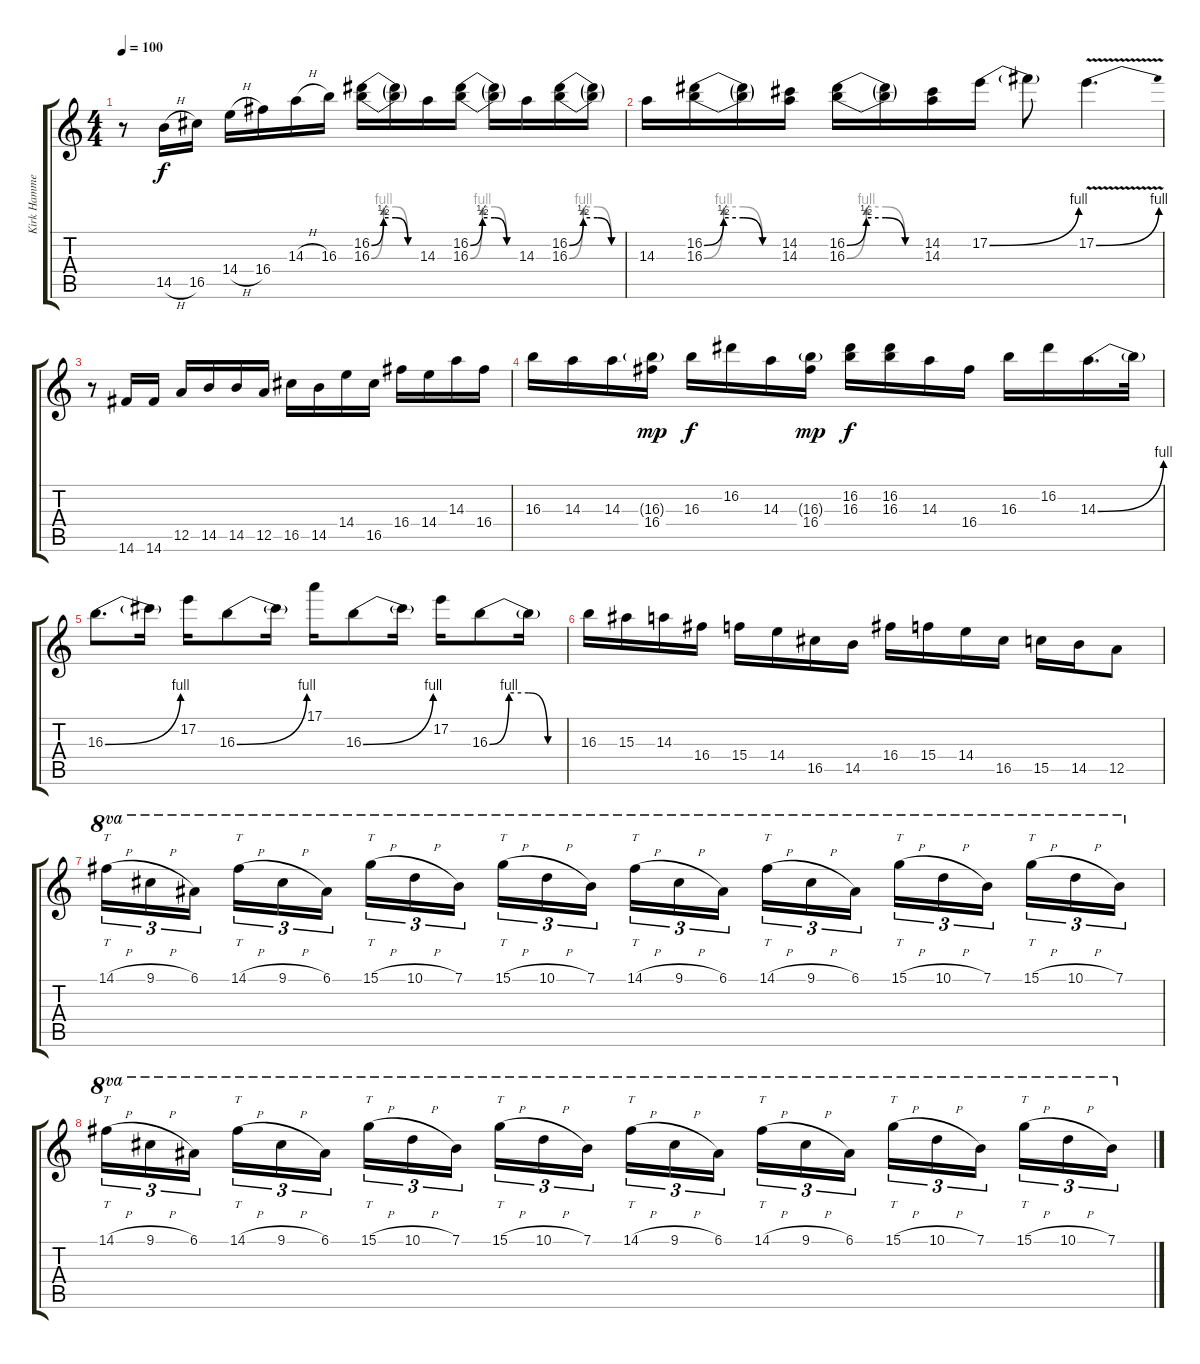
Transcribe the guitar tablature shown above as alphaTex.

\track ("Kirk Hammett" "Kirk Hamme") {instrument distortionguitar}
\staff {score tabs}
\tuning (E4 B3 G3 D3 A2 E2) {hide}
\ts (4 4)
\tempo 100
\clef g2
\ks c
r.8{dy f} 14.5{h}.16 16.5.16 14.4{h}.16 16.4.16 14.3{h}.16 16.3.16 (16.2{be (custom 0 0 15 2 30 2 45 0 60 0)} 16.3{be (custom 0 0 15 4 30 4 45 0 60 0)}).16 (16.2{t} 16.3{t}).16 14.3.16 (16.2{be (custom 0 0 15 2 30 2 45 0 60 0)} 16.3{be (custom 0 0 15 4 30 4 45 0 60 0)}).16 (16.2{t} 16.3{t}).16 14.3.16 (16.2{be (custom 0 0 15 2 30 2 45 0 60 0)} 16.3{be (custom 0 0 15 4 30 4 45 0 60 0)}).16 (16.2{t} 16.3{t}).16 |
14.3.16 (16.2{be (custom 0 0 15 2 30 2 45 0 60 0)} 16.3{be (custom 0 0 15 4 30 4 45 0 60 0)}).16 (16.2{t} 16.3{t}).16 (14.2 14.3).16 (16.2{be (custom 0 0 15 2 30 2 45 0 60 0)} 16.3{be (custom 0 0 15 4 30 4 45 0 60 0)}).16 (16.2{t} 16.3{t}).16 (14.2 14.3).16 17.2{be (bend 0 0 60 4)}.16 17.2{t}.8 17.2{be (bend 0 0 60 4) v}.4{d} |
r.8 14.6.16 14.6.16 12.5.16 14.5.16 14.5.16 12.5.16 16.5.16 14.5.16 14.4.16 16.5.16 16.4.16 14.4.16 14.3.16 16.4.16 |
16.3.16 14.3.16 14.3.16 (16.3{g} 16.4).16{dy mp} 16.3.16{dy f} 16.2.16 14.3.16 (16.3{g} 16.4).16{dy mp} (16.2 16.3).16{dy f} (16.2 16.3).16 14.3.16 16.4.16 16.3.16 16.2.16 14.3{be (bend 0 0 60 4)}.16{d} 14.3{t}.32 |
16.3{be (bend 0 0 60 4)}.8{d} 16.3{t}.16 17.2.16 16.3{be (bend 0 0 60 4)}.8 16.3{t}.16 17.1.16 16.3{be (bend 0 0 60 4)}.8 16.3{t}.16 17.2.16 16.3{be (custom 0 0 15 4 30 4 45 0 60 0)}.8 16.3{t}.16 |
16.3.16 15.3.16 14.3.16 16.4.16 15.4.16 14.4.16 16.5.16 14.5.16 16.4.16 15.4.16 14.4.16 16.5.16 15.5.16 14.5.16 12.5.8 |
14.1{h}.16{tt tu (3 2) ot 8va} 9.1{h}.16{tu (3 2) ot 8va} 6.1.16{tu (3 2) ot 8va beam splitsecondary} 14.1{h}.16{tt tu (3 2) ot 8va} 9.1{h}.16{tu (3 2) ot 8va} 6.1.16{tu (3 2) ot 8va} 15.1{h}.16{tt tu (3 2) ot 8va} 10.1{h}.16{tu (3 2) ot 8va} 7.1.16{tu (3 2) ot 8va beam splitsecondary} 15.1{h}.16{tt tu (3 2) ot 8va} 10.1{h}.16{tu (3 2) ot 8va} 7.1.16{tu (3 2) ot 8va} 14.1{h}.16{tt tu (3 2) ot 8va} 9.1{h}.16{tu (3 2) ot 8va} 6.1.16{tu (3 2) ot 8va beam splitsecondary} 14.1{h}.16{tt tu (3 2) ot 8va} 9.1{h}.16{tu (3 2) ot 8va} 6.1.16{tu (3 2) ot 8va} 15.1{h}.16{tt tu (3 2) ot 8va} 10.1{h}.16{tu (3 2) ot 8va} 7.1.16{tu (3 2) ot 8va beam splitsecondary} 15.1{h}.16{tt tu (3 2) ot 8va} 10.1{h}.16{tu (3 2) ot 8va} 7.1.16{tu (3 2) ot 8va} |
14.1{h}.16{tt tu (3 2) ot 8va} 9.1{h}.16{tu (3 2) ot 8va} 6.1.16{tu (3 2) ot 8va beam splitsecondary} 14.1{h}.16{tt tu (3 2) ot 8va} 9.1{h}.16{tu (3 2) ot 8va} 6.1.16{tu (3 2) ot 8va} 15.1{h}.16{tt tu (3 2) ot 8va} 10.1{h}.16{tu (3 2) ot 8va} 7.1.16{tu (3 2) ot 8va beam splitsecondary} 15.1{h}.16{tt tu (3 2) ot 8va} 10.1{h}.16{tu (3 2) ot 8va} 7.1.16{tu (3 2) ot 8va} 14.1{h}.16{tt tu (3 2) ot 8va} 9.1{h}.16{tu (3 2) ot 8va} 6.1.16{tu (3 2) ot 8va beam splitsecondary} 14.1{h}.16{tt tu (3 2) ot 8va} 9.1{h}.16{tu (3 2) ot 8va} 6.1.16{tu (3 2) ot 8va} 15.1{h}.16{tt tu (3 2) ot 8va} 10.1{h}.16{tu (3 2) ot 8va} 7.1.16{tu (3 2) ot 8va beam splitsecondary} 15.1{h}.16{tt tu (3 2) ot 8va} 10.1{h}.16{tu (3 2) ot 8va} 7.1.16{tu (3 2) ot 8va}
